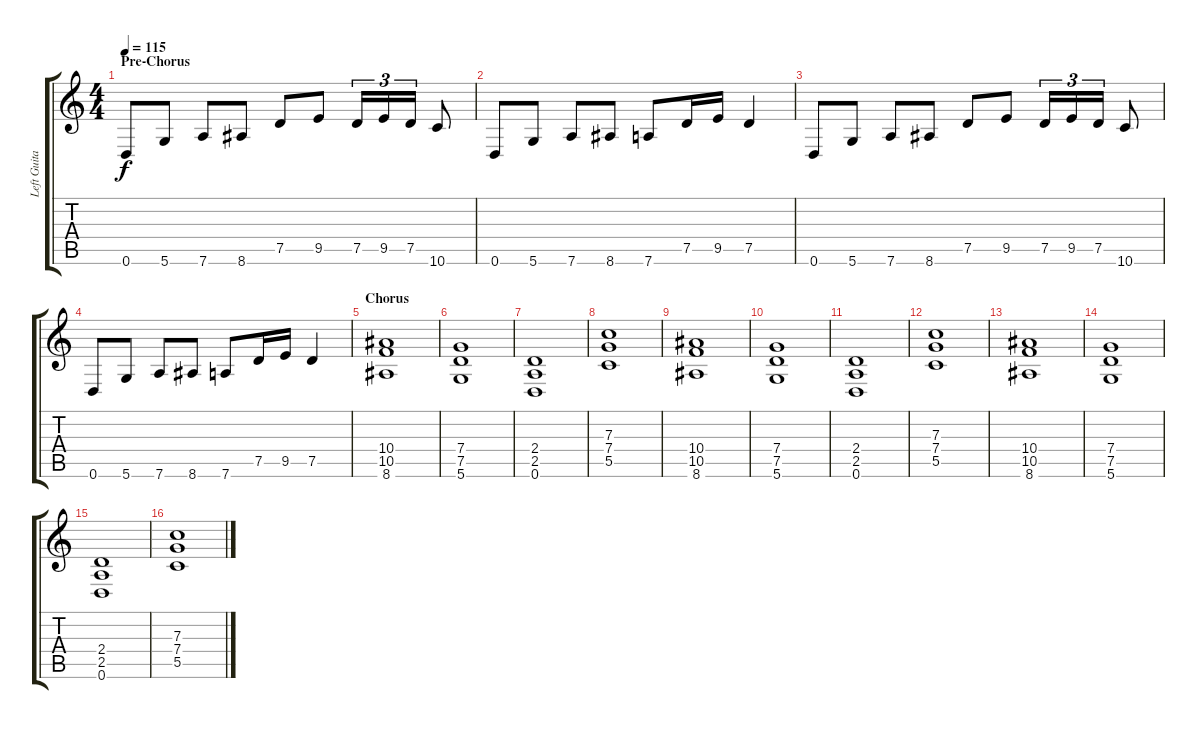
\track ("Left Guitar" "Left Guita") {instrument distortionguitar}
\staff {score tabs}
\tuning (D4 A3 F3 C3 G2 D2) {hide}
\ts (4 4)
\section ("" "Pre-Chorus")
\tempo 115
\clef g2
\ks c
0.6.8{dy f} 5.6.8 7.6.8 8.6.8 7.5.8 9.5.8 7.5.16{tu (3 2)} 9.5.16{tu (3 2)} 7.5.16{tu (3 2)} 10.6.8 |
0.6.8 5.6.8 7.6.8 8.6.8 7.6.8 7.5.16 9.5.16 7.5.4 |
0.6.8 5.6.8 7.6.8 8.6.8 7.5.8 9.5.8 7.5.16{tu (3 2)} 9.5.16{tu (3 2)} 7.5.16{tu (3 2)} 10.6.8 |
0.6.8 5.6.8 7.6.8 8.6.8 7.6.8 7.5.16 9.5.16 7.5.4 |
\section ("" "Chorus")
(10.4 10.5 8.6).1 |
(7.4 7.5 5.6).1 |
(2.4 2.5 0.6).1 |
(7.3 7.4 5.5).1 |
(10.4 10.5 8.6).1 |
(7.4 7.5 5.6).1 |
(2.4 2.5 0.6).1 |
(7.3 7.4 5.5).1 |
(10.4 10.5 8.6).1 |
(7.4 7.5 5.6).1 |
(2.4 2.5 0.6).1 |
(7.3 7.4 5.5).1
